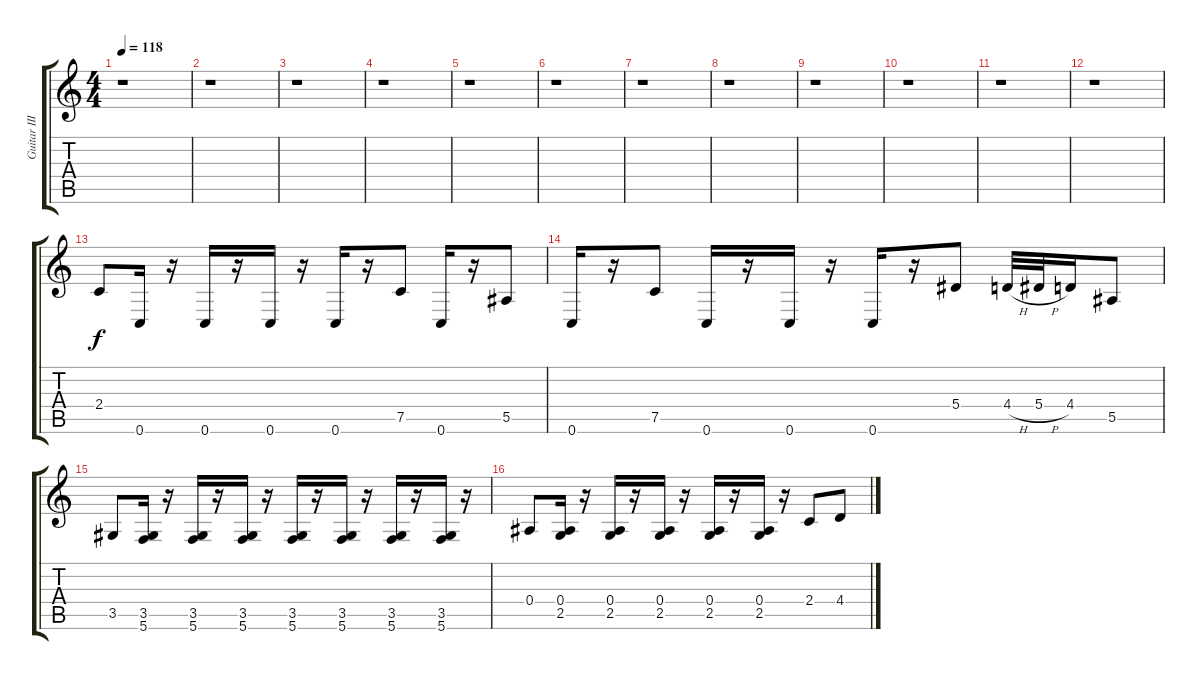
\track ("Guitar III" "Guitar III") {instrument distortionguitar}
\staff {score tabs}
\tuning (C4 G3 Eb3 Bb2 F2 C2) {hide}
\ts (4 4)
\tempo 118
\clef g2
\ks c
r.1{dy f} |
r.1 |
r.1 |
r.1 |
r.1 |
r.1 |
r.1 |
r.1 |
r.1 |
r.1 |
r.1 |
r.1 |
2.4.8 0.6.16 r.16 0.6.16 r.16 0.6.16 r.16 0.6.16 r.16 7.5.8 0.6.16 r.16 5.5.8 |
0.6.16 r.16 7.5.8 0.6.16 r.16 0.6.16 r.16 0.6.16 r.16 5.4.8 4.4{h}.32 5.4{h}.32 4.4.16 5.5.8 |
3.5.8 (3.5 5.6).16 r.16 (3.5 5.6).16 r.16 (3.5 5.6).16 r.16 (3.5 5.6).16 r.16 (3.5 5.6).16 r.16 (3.5 5.6).16 r.16 (3.5 5.6).16 r.16 |
0.4.8 (0.4 2.5).16 r.16 (0.4 2.5).16 r.16 (0.4 2.5).16 r.16 (0.4 2.5).16 r.16 (0.4 2.5).16 r.16 2.4.8 4.4.8
